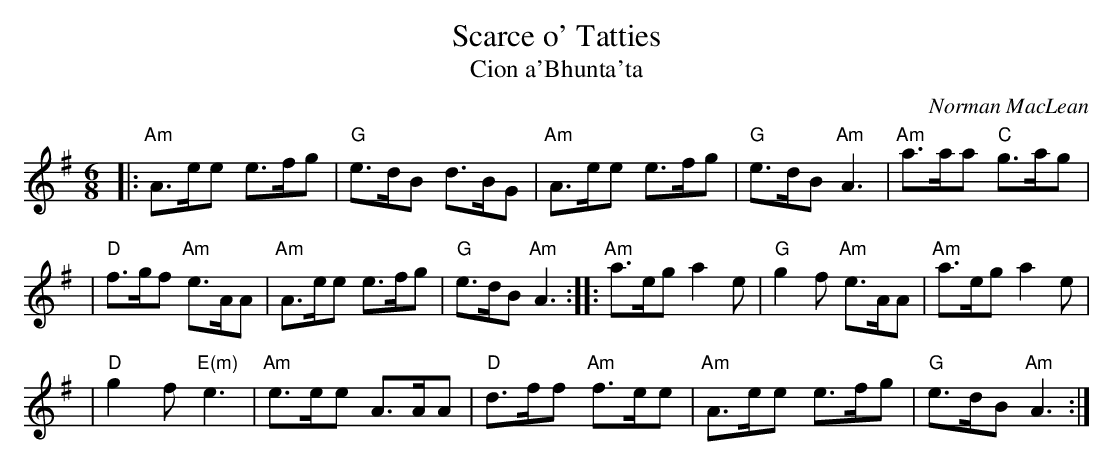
X:1
T: Scarce o' Tatties
T: Cion a'Bhunta'ta
C: Norman MacLean
L: 1/8
M: 6/8
K: ADor
|: "Am"A>ee e>fg | "G"e>dB d>BG | "Am"A>ee e>fg | "G"e>dB "Am"A3 | "Am"a>aa "C"g>ag |
| "D"f>gf "Am"e>AA | "Am"A>ee e>fg | "G"e>dB "Am"A3 :: "Am"a>eg a2e | "G"g2f "Am"e>AA | "Am"a>eg a2e |
| "D"g2f "E(m)"e3 | "Am"e>ee A>AA  | "D"d>ff "Am"f>ee | "Am"A>ee e>fg | "G"e>dB "Am"A3 :|
